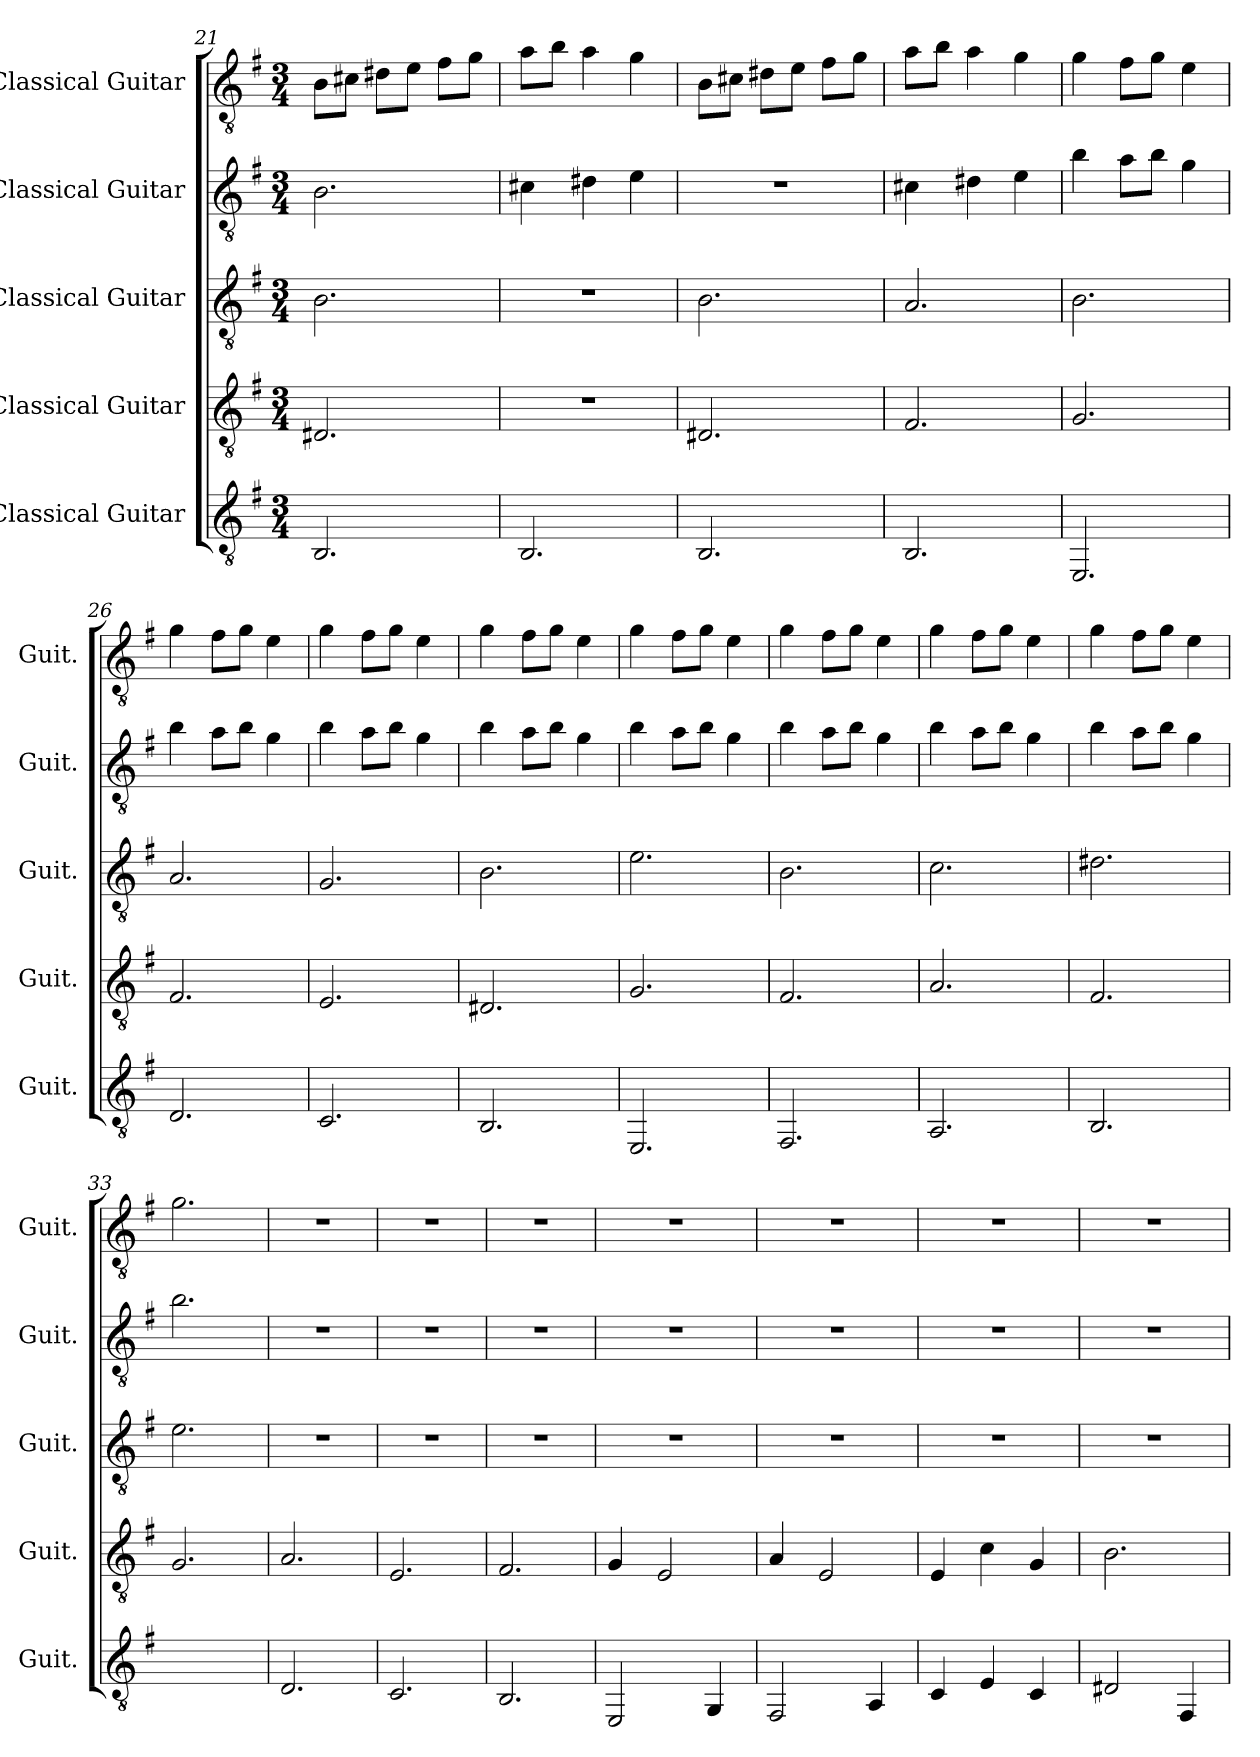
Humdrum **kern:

**kern	**kern	**kern	**kern	**kern
*part5	*part4	*part3	*part2	*part1
*staff5	*staff4	*staff3	*staff2	*staff1
*I"Classical Guitar	*I"Classical Guitar	*I"Classical Guitar	*I"Classical Guitar	*I"Classical Guitar
*I'Guit.	*I'Guit.	*I'Guit.	*I'Guit.	*I'Guit.
*clefGv2	*clefGv2	*clefGv2	*clefGv2	*clefGv2
*k[f#]	*k[f#]	*k[f#]	*k[f#]	*k[f#]
*M3/4	*M3/4	*M3/4	*M3/4	*M3/4
=21	=21	=21	=21	=21
2.BB/	2.D#X/	2.B\	2.B\	8B\L
.	.	.	.	8c#X\J
.	.	.	.	8d#X\L
.	.	.	.	8e\J
.	.	.	.	8f#\L
.	.	.	.	8g\J
!!LO:LB:g=z
=22	=22	=22	=22	=22
2.BB/	2.r	2.r	4c#X\	8a\L
.	.	.	.	8b\J
.	.	.	4d#X\	4a\
.	.	.	4e\	4g\
=23	=23	=23	=23	=23
2.BB/	2.D#X/	2.B\	2.r	8B\L
.	.	.	.	8c#X\J
.	.	.	.	8d#X\L
.	.	.	.	8e\J
.	.	.	.	8f#\L
.	.	.	.	8g\J
=24	=24	=24	=24	=24
2.BB/	2.F#/	2.A/	4c#X\	8a\L
.	.	.	.	8b\J
.	.	.	4d#X\	4a\
.	.	.	4e\	4g\
=25	=25	=25	=25	=25
2.EE/	2.G/	2.B\	4b\	4g\
.	.	.	8a\L	8f#\L
.	.	.	8b\J	8g\J
.	.	.	4g\	4e\
=26	=26	=26	=26	=26
2.D/	2.F#/	2.A/	4b\	4g\
.	.	.	8a\L	8f#\L
.	.	.	8b\J	8g\J
.	.	.	4g\	4e\
=27	=27	=27	=27	=27
2.C/	2.E/	2.G/	4b\	4g\
.	.	.	8a\L	8f#\L
.	.	.	8b\J	8g\J
.	.	.	4g\	4e\
=28	=28	=28	=28	=28
2.BB/	2.D#X/	2.B\	4b\	4g\
.	.	.	8a\L	8f#\L
.	.	.	8b\J	8g\J
.	.	.	4g\	4e\
!!LO:PB:g=z
=29	=29	=29	=29	=29
2.EE/	2.G/	2.e\	4b\	4g\
.	.	.	8a\L	8f#\L
.	.	.	8b\J	8g\J
.	.	.	4g\	4e\
=30	=30	=30	=30	=30
2.FF#/	2.F#/	2.B\	4b\	4g\
.	.	.	8a\L	8f#\L
.	.	.	8b\J	8g\J
.	.	.	4g\	4e\
=31	=31	=31	=31	=31
2.AA/	2.A/	2.c\	4b\	4g\
.	.	.	8a\L	8f#\L
.	.	.	8b\J	8g\J
.	.	.	4g\	4e\
=32	=32	=32	=32	=32
2.BB/	2.F#/	2.d#X\	4b\	4g\
.	.	.	8a\L	8f#\L
.	.	.	8b\J	8g\J
.	.	.	4g\	4e\
!!LO:LB:g=z
=33	=33	=33	=33	=33
2.EE/yy	2.G/	2.e\	2.b\	2.g\
=34	=34	=34	=34	=34
2.D/	2.A/	2.r	2.r	2.r
=35	=35	=35	=35	=35
2.C/	2.E/	2.r	2.r	2.r
=36	=36	=36	=36	=36
2.BB/	2.F#/	2.r	2.r	2.r
=37	=37	=37	=37	=37
2EE/	4G/	2.r	2.r	2.r
.	2E/	.	.	.
4GG/	.	.	.	.
=38	=38	=38	=38	=38
2FF#/	4A/	2.r	2.r	2.r
.	2E/	.	.	.
4AA/	.	.	.	.
=39	=39	=39	=39	=39
4C/	4E/	2.r	2.r	2.r
4E/	4c\	.	.	.
4C/	4G/	.	.	.
=40	=40	=40	=40	=40
2D#X/	2.B\	2.r	2.r	2.r
4FF#/	.	.	.	.
=	=	=	=	=
*-	*-	*-	*-	*-
